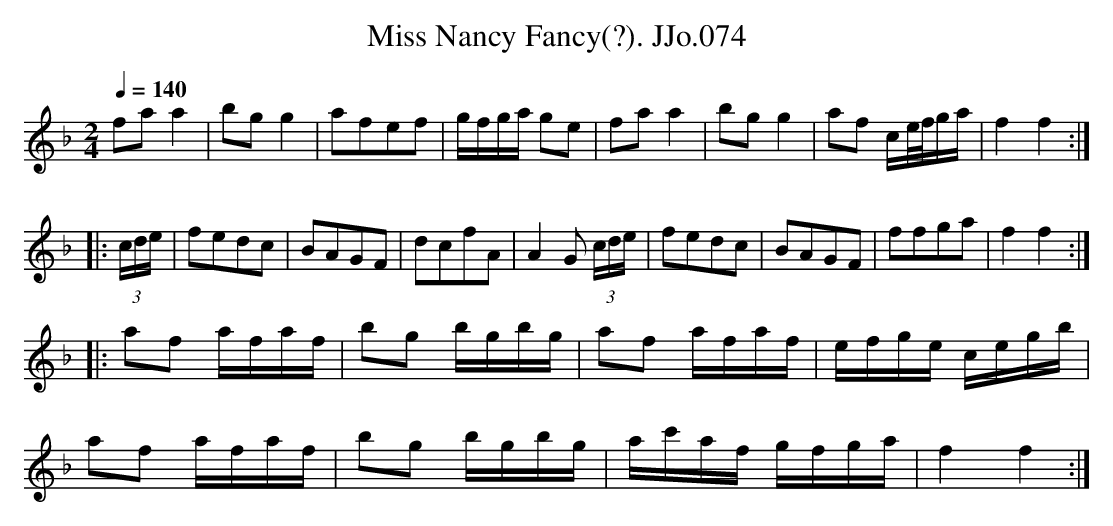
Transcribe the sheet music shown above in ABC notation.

X:1
T:Miss Nancy Fancy(?). JJo.074
M:2/4
L:1/8
Q:1/4=140
K:F
faa2|bgg2|afef|g/f/g/a/ ge|faa2|bgg2|af c/e/4f/4g/a/|f2f2:|
|:(3c/d/e/|fedc|BAGF|dcfA|A2G (3c/d/e/|fedc|BAGF|ffga|f2f2:|
|:af a/f/a/f/|bg b/g/b/g/|af a/f/a/f/|e/f/g/e/ c/e/g/b/|
af a/f/a/f/|bg b/g/b/g/|a/c'/a/f/ g/f/g/a/|f2f2:|
